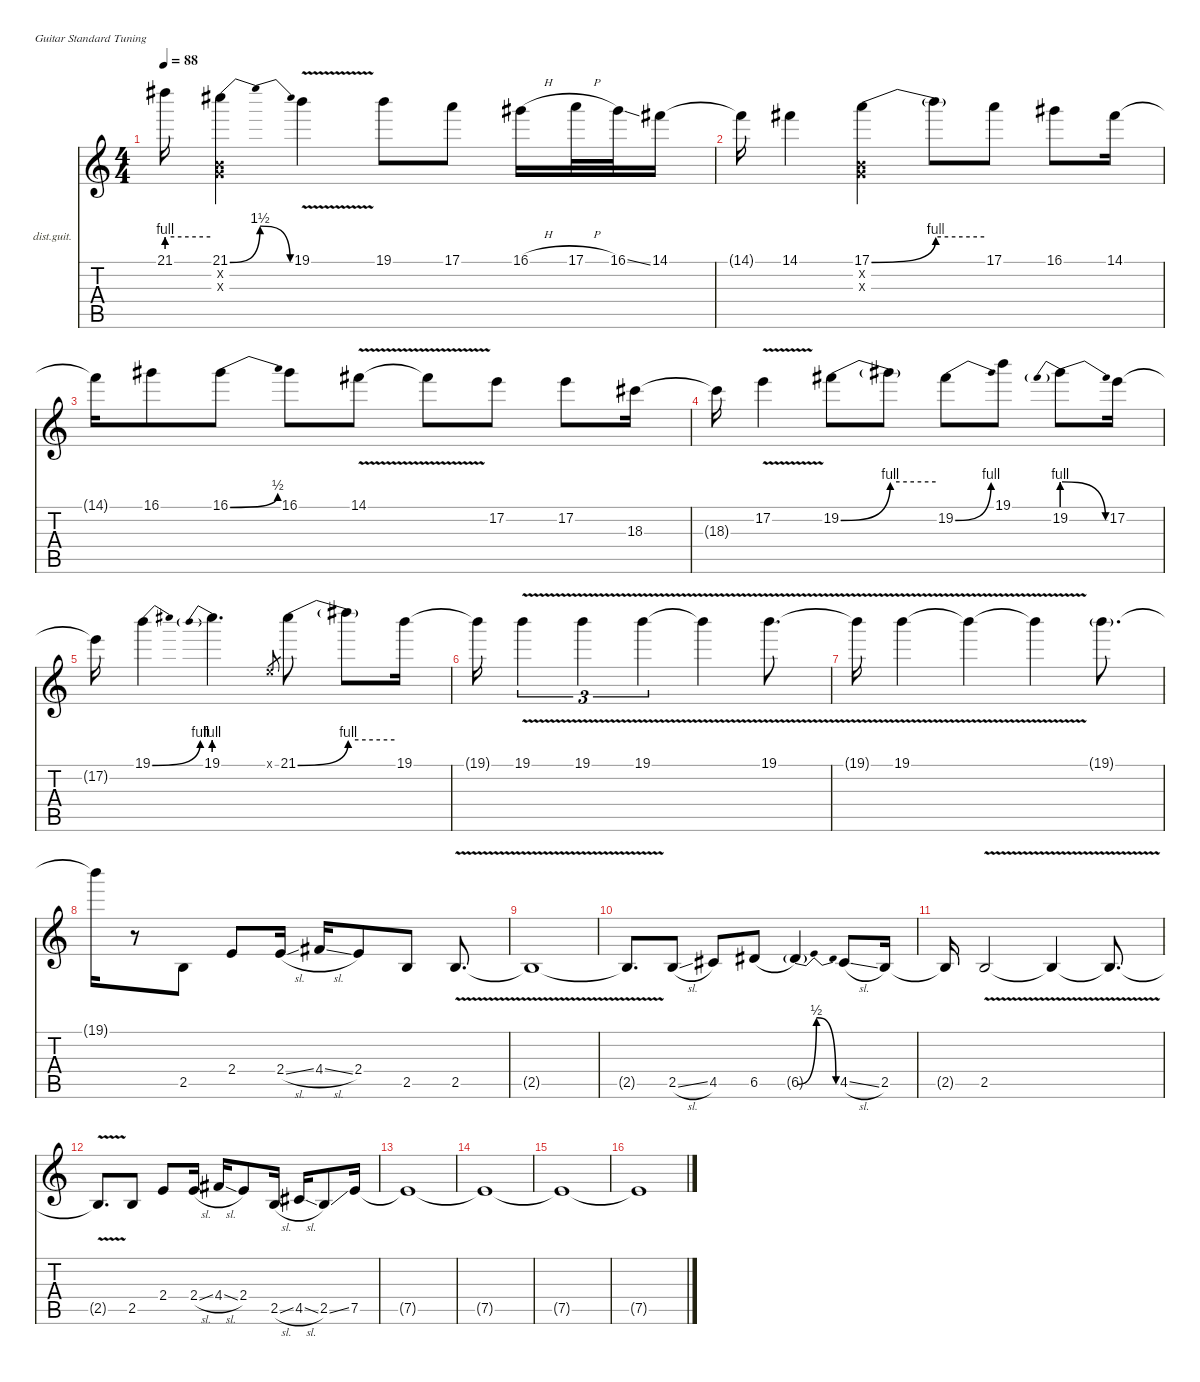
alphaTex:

\defaultSystemsLayout 4
\hideDynamics
\bracketExtendMode nobrackets
\firstSystemTrackNameOrientation horizontal
\otherSystemsTrackNameOrientation horizontal
\track ("Distortion Guitar (D.D)" "dist.guit.") {instrument distortionguitar}
\staff {score tabs}
\tuning (E4 B3 G3 D3 A2 E2)
\ts (4 4)
\tempo 88
\clef g2
\ks c
21.1{be (hold 0 4 60 4) t}.16{dy f} (21.1{be (bendrelease 0 0 15 6 30 6 45 0) acc #} 0.2{x} 0.3{x}).4 19.1{v}.4 19.1.8 17.1.8 16.1{h acc #}.16 17.1{h}.32 16.1{ss acc #}.32 14.1{acc #}.16 |
14.1{t acc #}.16 14.1{acc #}.4 (17.1{be (bend 0 0 60 4)} 0.2{x} 0.3{x}).4 17.1{be (hold 0 4 60 4) t}.8 17.1.8 16.1{acc #}.8 14.1{acc #}.16 |
14.1{t acc #}.16 16.1{acc #}.8 16.1{be (bend 0 0 15 2) acc #}.8 16.1{acc #}.8 14.1{v acc #}.8 14.1{v t acc #}.8 17.2.8 17.2.8 18.3{acc #}.16 |
18.3{t acc #}.16 17.2{v}.4 19.2{be (bend 0 0 60 4) acc #}.8 19.2{be (hold 0 4 60 4) t}.8 19.2{be (bend 0 0 30 4) acc #}.8 19.1.8 19.2{be (prebendrelease 0 4 39.999998399999996 0)}.8 17.2.16 |
17.2{t}.16 19.1{be (bend 0 0 30 4)}.4 19.1{be (prebend 0 4 60 4)}.4{d} 0.1{x}.8{gr dy mf} 21.1{be (bend 0 0 60 4) acc #}.8{dy f} 21.1{be (hold 0 4 60 4) t}.8 19.1.16 |
19.1{t}.16 19.1{v}.4{tu (3 2)} 19.1{v}.4{tu (3 2)} 19.1{v}.4{tu (3 2)} 19.1{v t}.4 19.1{v}.8{d} |
19.1{v t}.16 19.1{v}.4 19.1{v t}.4 19.1{v t}.4 19.1{g}.8{d dy mf} |
19.1{t}.16{dy f} r.8 2.5.8 2.4.8 2.4{sl}.16 4.4{sl acc #}.16 2.4.8 2.5.8 2.5{v}.8{d} |
2.5{v t}.1 |
2.5{v t}.8{d} 2.5{sl}.8 4.5{acc #}.8 6.5{be (hold 0 0 60 0) acc #}.8 6.5{be (bendrelease 0 0 30 2 30 2 60 0) t acc #}.4 4.5{sl acc #}.8 2.5.16 |
2.5{t}.16 2.5{v}.2 2.5{v t}.4 2.5{v t}.8{d} |
2.5{v t}.8{d} 2.5.8 2.4.8 2.4{sl}.16 4.4{sl acc #}.16 2.4.8 2.5{sl}.16 4.5{sl acc #}.16 2.5{ss}.8 7.5.16{dy ff} |
7.5{t}.1{dy f} |
7.5{t}.1 |
7.5{t}.1 |
7.5{t}.1
